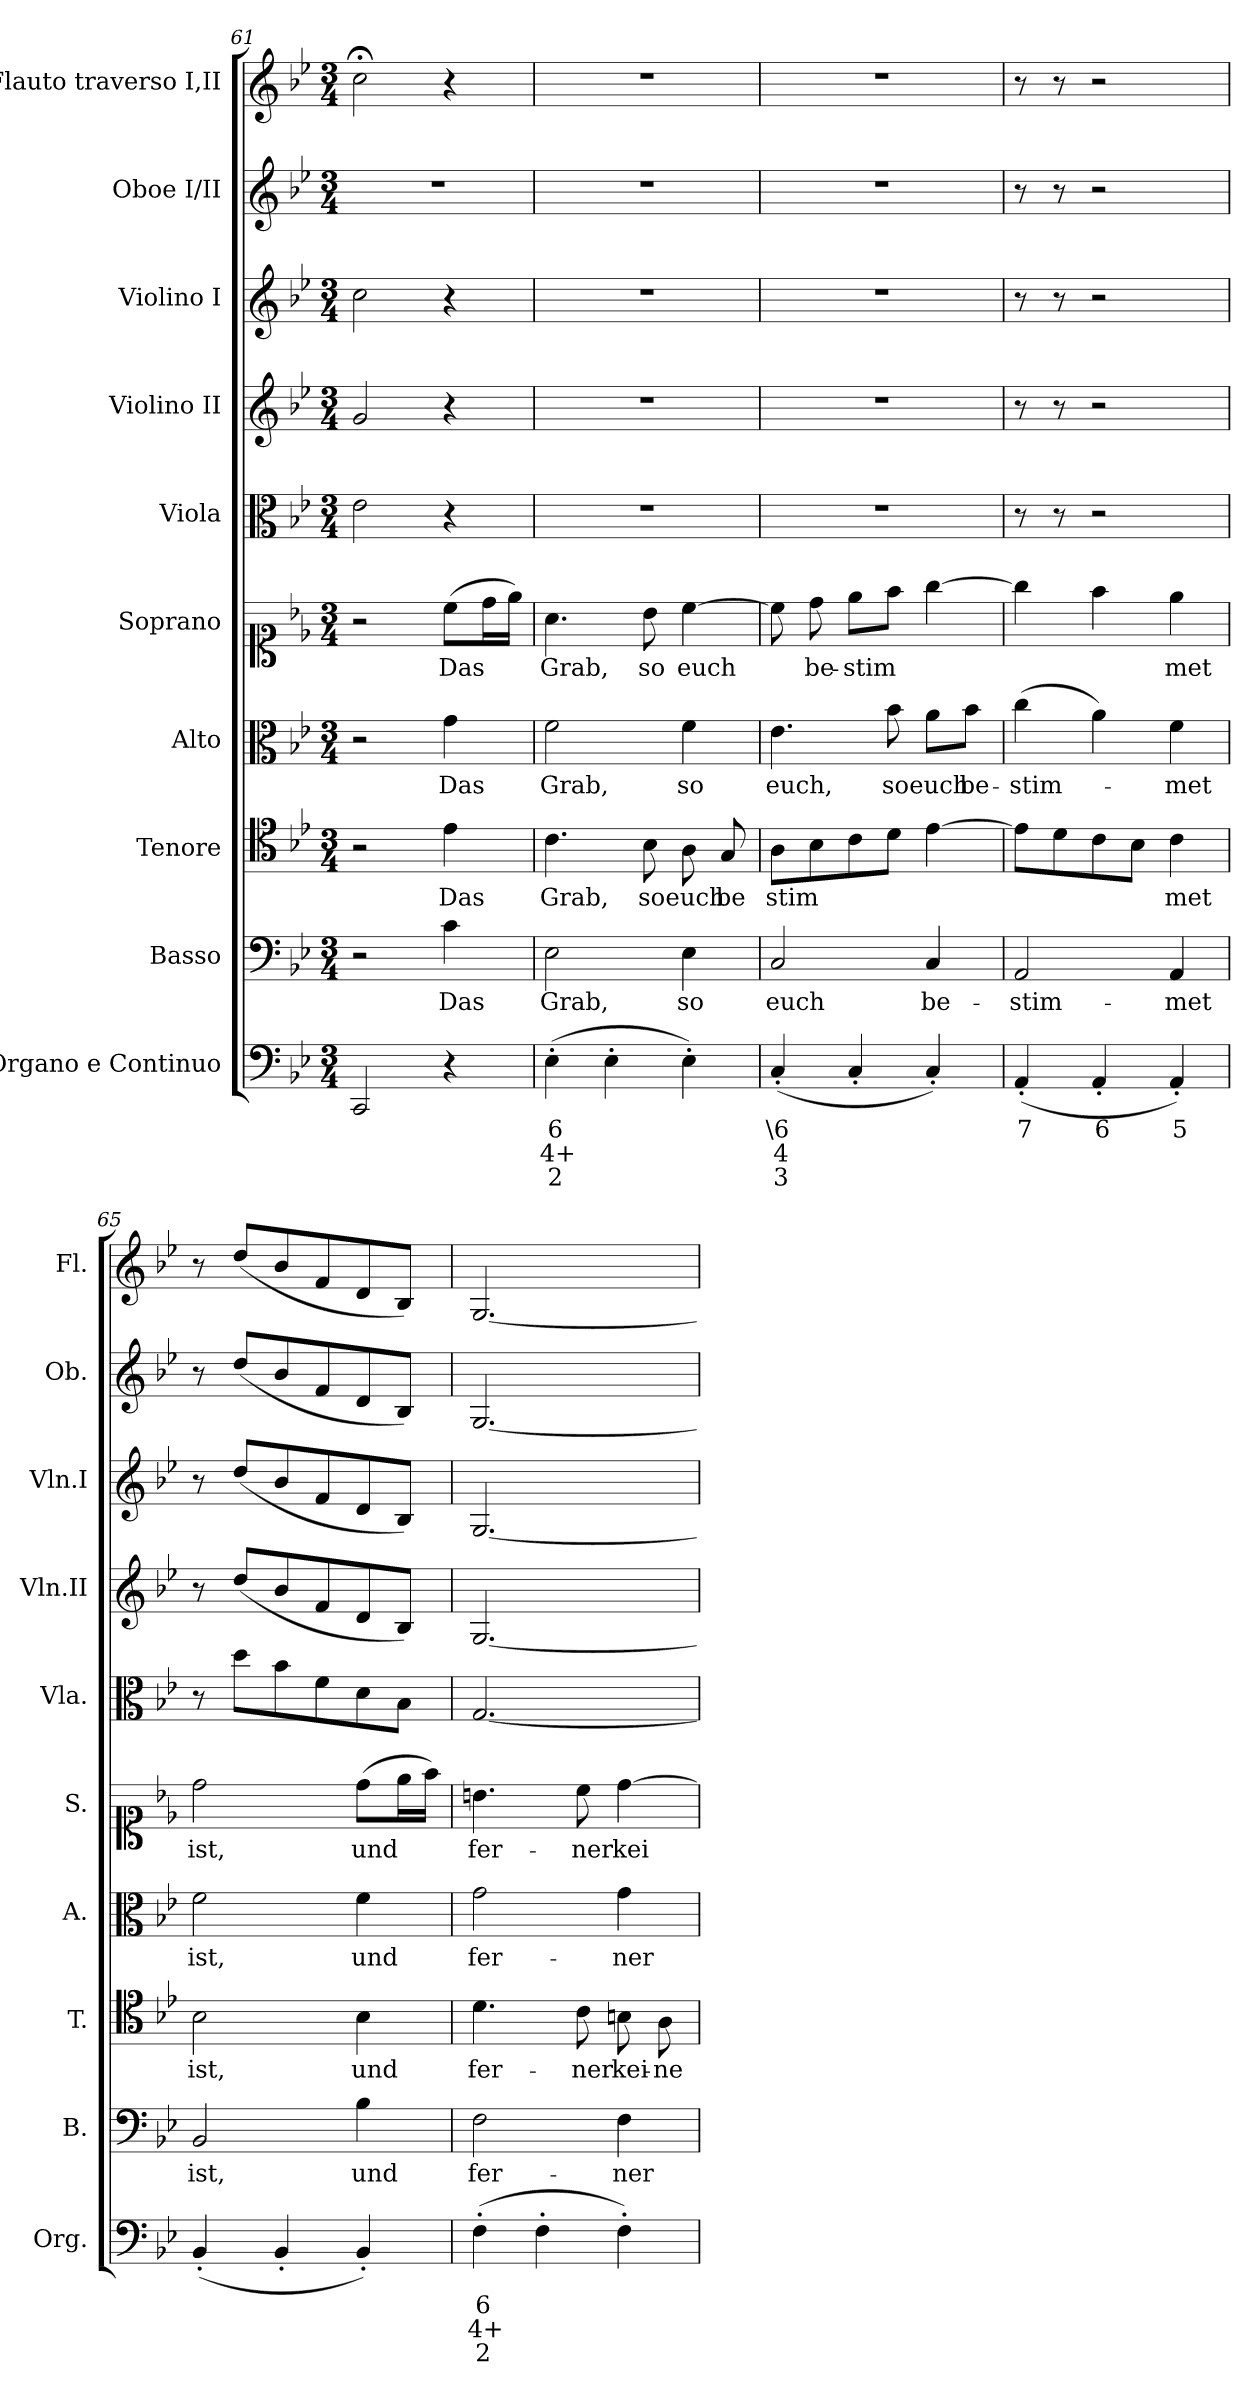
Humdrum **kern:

**kern	**text	**text	**text	**kern	**text	**kern	**text	**kern	**text	**kern	**text	**kern	**kern	**kern	**kern	**kern
*part10	*part10	*part10	*part10	*part9	*part9	*part8	*part8	*part7	*part7	*part6	*part6	*part5	*part4	*part3	*part2	*part1
*staff10	*staff10	*staff10	*staff10	*staff9	*staff9	*staff8	*staff8	*staff7	*staff7	*staff6	*staff6	*staff5	*staff4	*staff3	*staff2	*staff1
*I"Organo e  Continuo	*	*	*	*I"Basso	*	*I"Tenore	*	*I"Alto	*	*I"Soprano	*	*I"Viola	*I"Violino II	*I"Violino I	*I"Oboe I/II	*I"Flauto traverso I,II
*I'Org.	*	*	*	*I'B.	*	*I'T.	*	*I'A.	*	*I'S.	*	*I'Vla.	*I'Vln.II	*I'Vln.I	*I'Ob.	*I'Fl.
*clefF4	*	*	*	*clefF4	*	*clefC4	*	*clefC3	*	*clefC1	*	*clefC3	*clefG2	*clefG2	*clefG2	*clefG2
*k[b-e-]	*	*	*	*k[b-e-]	*	*k[b-e-]	*	*k[b-e-]	*	*k[b-e-]	*	*k[b-e-]	*k[b-e-]	*k[b-e-]	*k[b-e-]	*k[b-e-]
*M3/4	*	*	*	*M3/4	*	*M3/4	*	*M3/4	*	*M3/4	*	*M3/4	*M3/4	*M3/4	*M3/4	*M3/4
=61	=61	=61	=61	=61	=61	=61	=61	=61	=61	=61	=61	=61	=61	=61	=61	=61
2CC/	.	.	.	2r	.	2r	.	2r	.	2r	.	2e-\	2g/	2cc\	2.r	2cc;<\
4r	.	.	.	4c\	Das	4e-\	Das	4g\	Das	(>8cc\L	Das	4r	4r	4r	.	4r
.	.	.	.	.	.	.	.	.	.	16dd\L	.	.	.	.	.	.
.	.	.	.	.	.	.	.	.	.	16ee-\JJ)	.	.	.	.	.	.
=62	=62	=62	=62	=62	=62	=62	=62	=62	=62	=62	=62	=62	=62	=62	=62	=62
(>4E-'\	6	4+	2	2E-\	Grab,	4.c\	Grab,	2f\	Grab,	4.a\	Grab,	2.r	2.r	2.r	2.r	2.r
4E-'\	.	.	.	.	.	.	.	.	.	.	.	.	.	.	.	.
.	.	.	.	.	.	8B-\	so	.	.	8b-\	so	.	.	.	.	.
4E-'\)	.	.	.	4E-\	so	8A\	euch	4f\	so	[4cc\	euch	.	.	.	.	.
.	.	.	.	.	.	8G/	be	.	.	.	.	.	.	.	.	.
=63	=63	=63	=63	=63	=63	=63	=63	=63	=63	=63	=63	=63	=63	=63	=63	=63
(<4C'/	\6	4	3	2C/	euch	8A\L	stim	4.e-\	euch,	8cc\]	.	2.r	2.r	2.r	2.r	2.r
.	.	.	.	.	.	8B-\	.	.	.	8dd\	be-	.	.	.	.	.
4C'/	.	.	.	.	.	8c\	.	.	.	8ee-\L	-stim	.	.	.	.	.
.	.	.	.	.	.	8d\J	.	8b-\	so	8ff\J	.	.	.	.	.	.
4C'/)	.	.	.	4C/	be-	[4e-\	.	8a\L	euch	[4gg\	.	.	.	.	.	.
.	.	.	.	.	.	.	.	8b-\J	be-	.	.	.	.	.	.	.
=64	=64	=64	=64	=64	=64	=64	=64	=64	=64	=64	=64	=64	=64	=64	=64	=64
(<4AA'/	7	.	.	2AA/	-stim-	8e-\L]	.	(>4cc\	-stim-	4gg\]	.	8r	8r	8r	8r	8r
.	.	.	.	.	.	8d\	.	.	.	.	.	8r	8r	8r	8r	8r
4AA'/	6	.	.	.	.	8c\	.	4a\)	.	4ff\	.	2r	2r	2r	2r	2r
.	.	.	.	.	.	8B-\J	.	.	.	.	.	.	.	.	.	.
4AA'/)	5	.	.	4AA/	-met	4c\	met	4f\	-met	4ee-\	met	.	.	.	.	.
=65	=65	=65	=65	=65	=65	=65	=65	=65	=65	=65	=65	=65	=65	=65	=65	=65
(<4BB-'/	.	.	.	2BB-/	ist,	2B-\	ist,	2f\	ist,	2dd\	ist,	8r	8r	8r	8r	8r
.	.	.	.	.	.	.	.	.	.	.	.	8dd\L	(<8dd/L	(<8dd/L	(<8dd/L	(<8dd/L
4BB-'/	.	.	.	.	.	.	.	.	.	.	.	8b-\	8b-/	8b-/	8b-/	8b-/
.	.	.	.	.	.	.	.	.	.	.	.	8f\	8f/	8f/	8f/	8f/
4BB-'/)	.	.	.	4B-\	und	4B-\	und	4f\	und	(>8dd\L	und	8d\	8d/	8d/	8d/	8d/
.	.	.	.	.	.	.	.	.	.	16ee-\L	.	8B-\J	8B-/J)	8B-/J)	8B-/J)	8B-/J)
.	.	.	.	.	.	.	.	.	.	16ff\JJ)	.	.	.	.	.	.
=66	=66	=66	=66	=66	=66	=66	=66	=66	=66	=66	=66	=66	=66	=66	=66	=66
(>4F'\	6	4+	2	2F\	fer-	4.d\	fer-	2g\	fer-	4.bn\	fer-	[2.G/	[2.G/	[2.G/	[2.G/	[2.G/
4F'\	.	.	.	.	.	.	.	.	.	.	.	.	.	.	.	.
.	.	.	.	.	.	8c\	-ner	.	.	8cc\	-ner	.	.	.	.	.
4F'\)	.	.	.	4F\	-ner	8Bn\	kei-	4g\	-ner	[4dd\	kei-	.	.	.	.	.
.	.	.	.	.	.	8A\	-ne	.	.	.	.	.	.	.	.	.
=	=	=	=	=	=	=	=	=	=	=	=	=	=	=	=	=
*-	*-	*-	*-	*-	*-	*-	*-	*-	*-	*-	*-	*-	*-	*-	*-	*-
